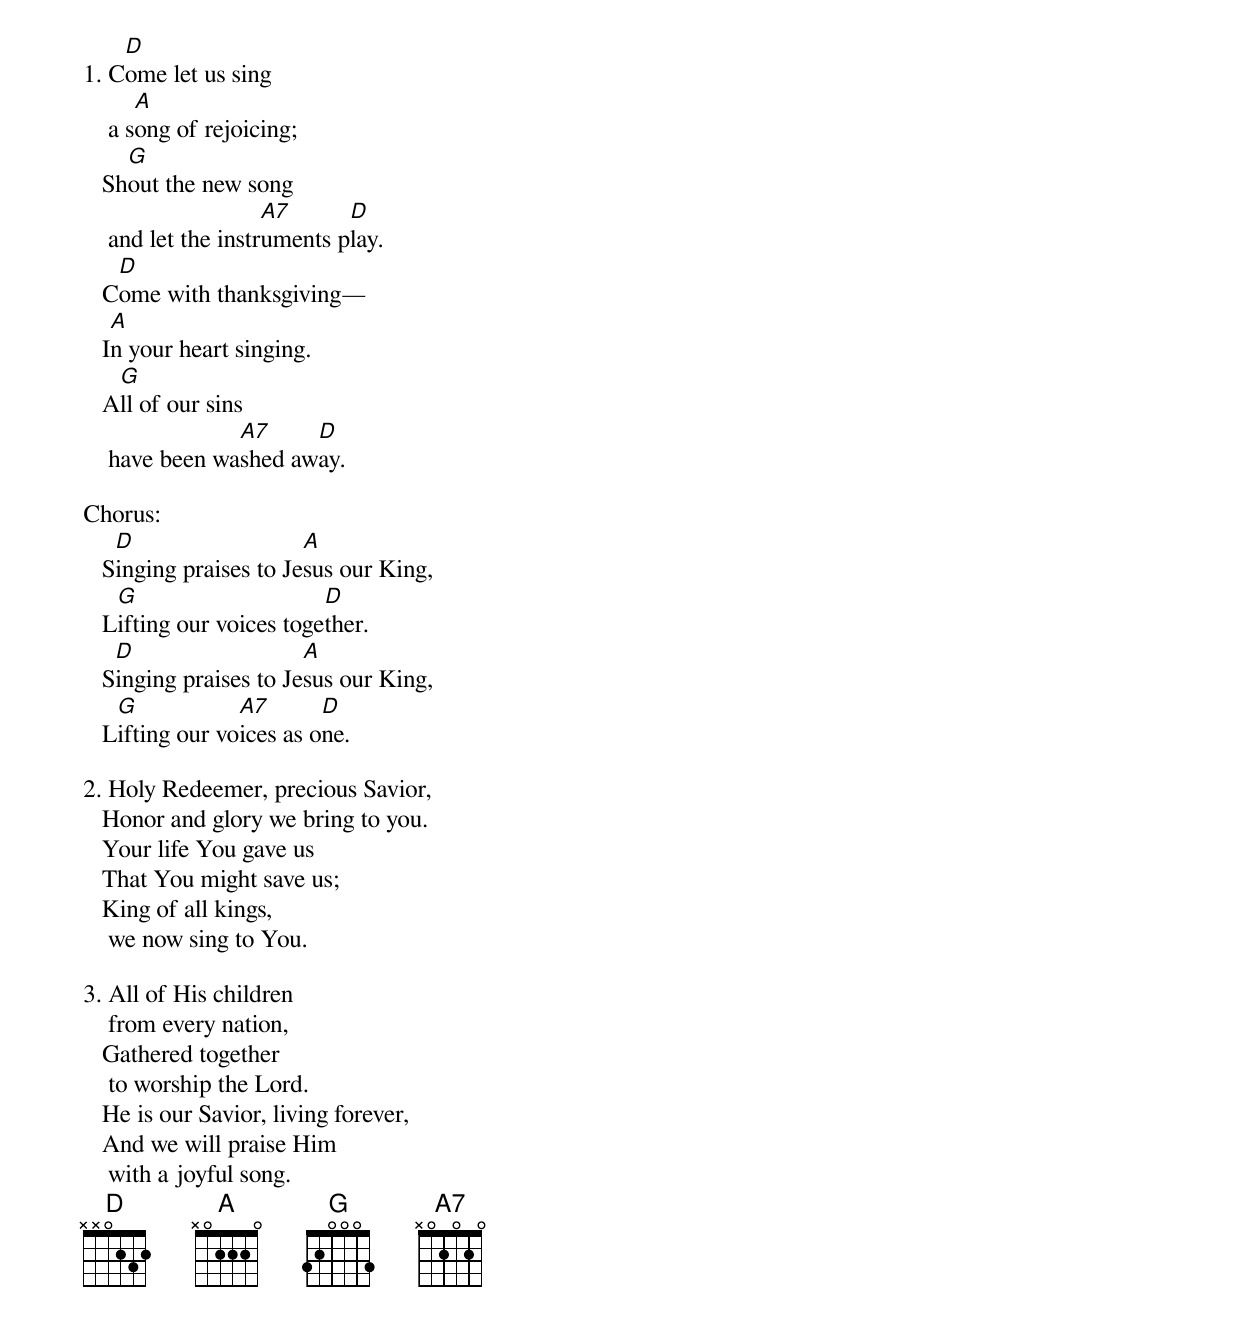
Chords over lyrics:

    D
1. Come let us sing
       A
    a song of rejoicing;
     G
   Shout the new song
                     A7      D
    and let the instruments play.
    D
   Come with thanksgiving—
    A
   In your heart singing.
    G
   All of our sins
                A7     D
    have been washed away.

Chorus:
    D                   A
   Singing praises to Jesus our King,
    G                     D
   Lifting our voices together.
    D                   A
   Singing praises to Jesus our King,
    G            A7       D
   Lifting our voices as one.

2. Holy Redeemer, precious Savior,
   Honor and glory we bring to you.
   Your life You gave us
   That You might save us;
   King of all kings,
    we now sing to You.

3. All of His children
    from every nation,
   Gathered together
    to worship the Lord.
   He is our Savior, living forever,
   And we will praise Him
    with a joyful song.
